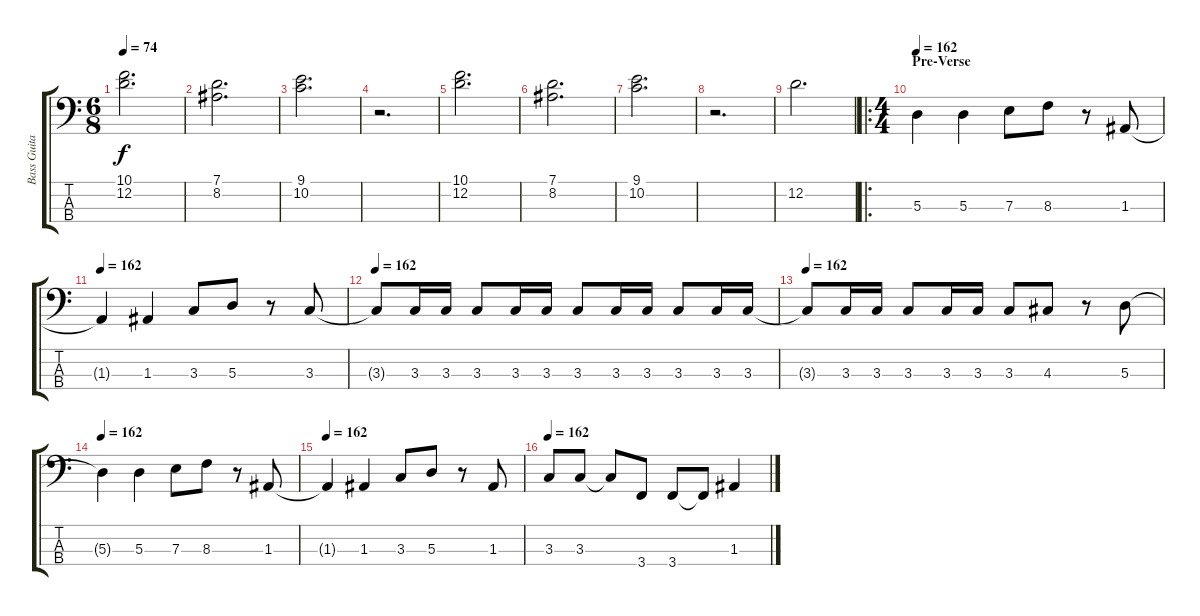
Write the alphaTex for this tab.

\track ("Bass Guitar" "Bass Guita") {instrument electricbasspick}
\staff {score tabs}
\tuning (G2 D2 A1 D1) {hide}
\ts (6 8)
\tempo 74
\clef f4
\ks c
(10.1 12.2).2{d dy f} |
(7.1 8.2).2{d} |
(9.1 10.2).2{d} |
r.2{d} |
(10.1 12.2).2{d} |
(7.1 8.2).2{d} |
(9.1 10.2).2{d} |
r.2{d} |
12.2.2{d} |
\ro
\ts (4 4)
\section ("" "Pre-Verse")
\tempo 162
5.3.4 5.3.4 7.3.8 8.3.8 r.8 1.3.8 |
\tempo 162
1.3{t}.4 1.3.4 3.3.8 5.3.8 r.8 3.3.8 |
\tempo 162
3.3{t}.8 3.3.16 3.3.16 3.3.8 3.3.16 3.3.16 3.3.8 3.3.16 3.3.16 3.3.8 3.3.16 3.3.16 |
\tempo 162
3.3{t}.8 3.3.16 3.3.16 3.3.8 3.3.16 3.3.16 3.3.8 4.3.8 r.8 5.3.8 |
\tempo 162
5.3{t}.4 5.3.4 7.3.8 8.3.8 r.8 1.3.8 |
\tempo 162
1.3{t}.4 1.3.4 3.3.8 5.3.8 r.8 1.3.8 |
\tempo 162
3.3.8 3.3.8 3.3{t}.8 3.4.8 3.4.8 3.4{t}.8 1.3.4
